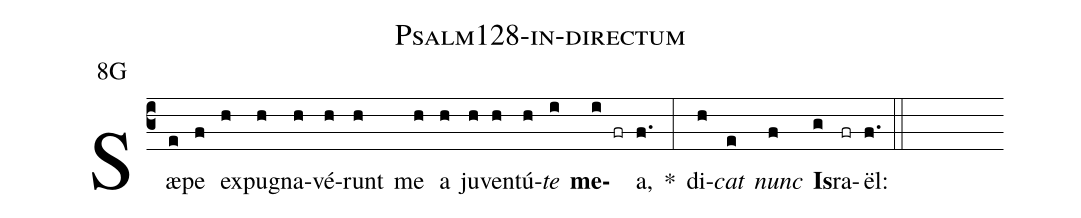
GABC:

name: Psalm128-in-directum;
office-part: psalmus;
annotation: 8G;
%%
(c3)Sæ(e)pe(f) ex(h)pu(h)gna(h)vé(h)runt(h) me(h) a(h) ju(h)ven(h)tú(h)<i>te</i>(i) <b>me</b>(i fr)a,(f.) *(:) di(h)<i>cat</i>(e) <i>nunc</i>(f) <b>Is</b>(g)ra(fr)ël:(f.) (::)
